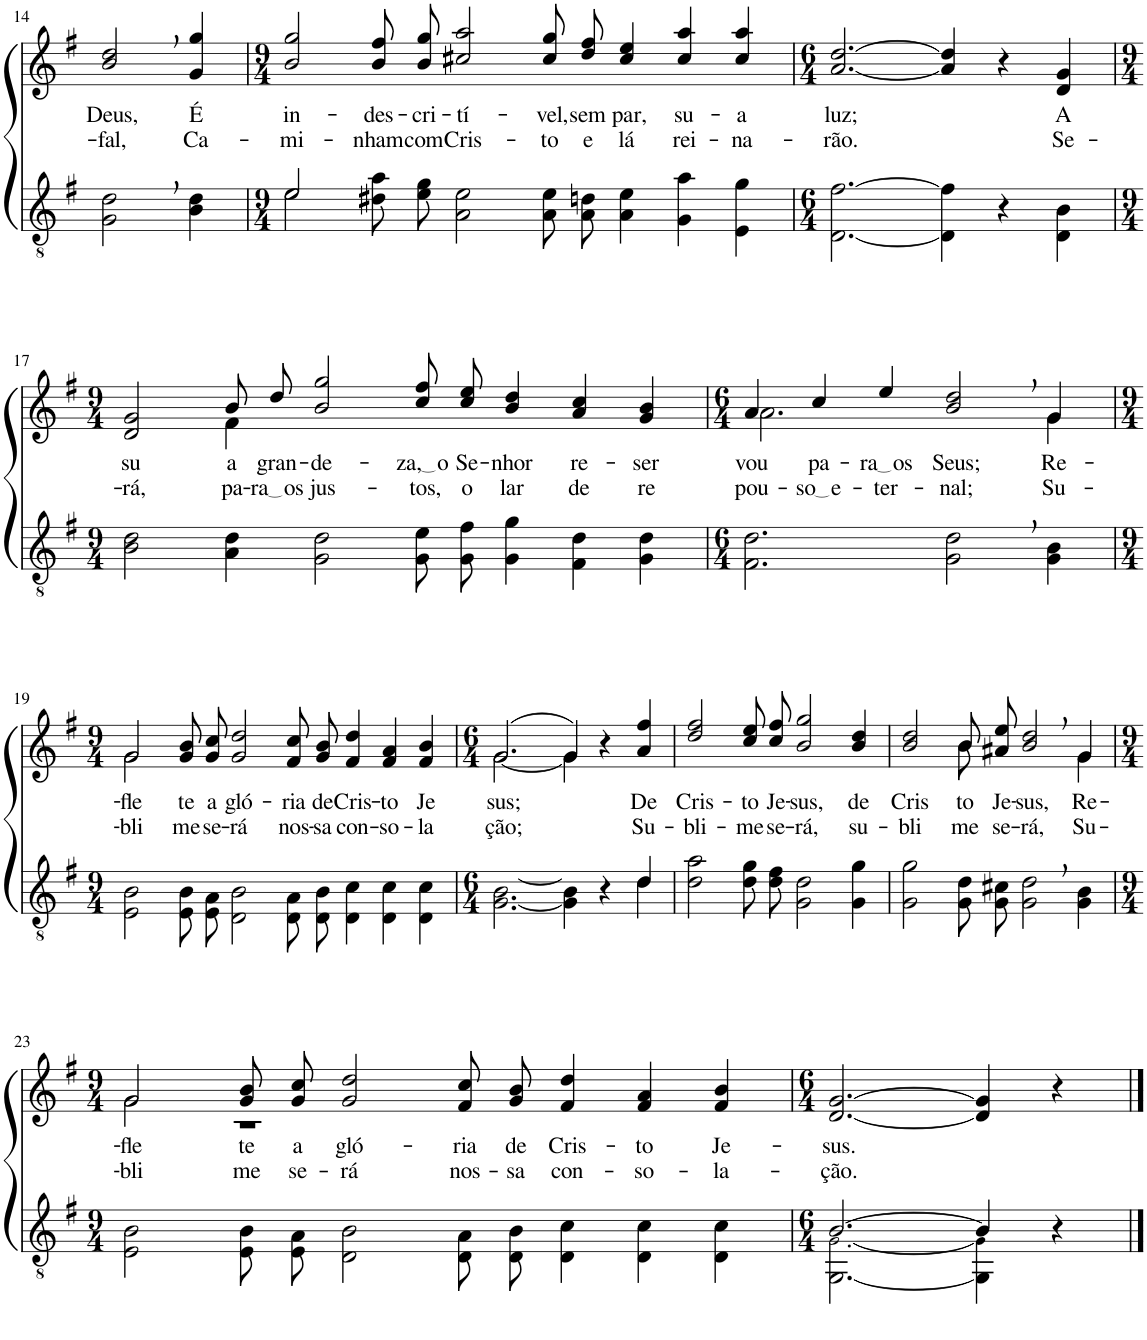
**kern	**kern	**text	**text
*part2	*part1	*part1	*part1
*staff2	*staff1	*staff1	*staff1
*I"Parte III e IV	*I"Parte I e II	*	*
!!LO:PB:g=z
*clefGv2	*clefG2	*	*
*Trd4c7	*Trd4c7	*	*
*k[f#]	*k[f#]	*	*
*M6/4	*M6/4	*	*
=14	=14	=14	=14
!	!	!LO:LY:b	!LO:LY:b
2G\, 2d\,	2b/, 2dd/,	Deus,	fal,
!	!	!LO:LY:b	!LO:LY:b
4B\ 4d\	4g/ 4gg/	É	Ca-
=15	=15	=15	=15
*M9/4	*M9/4	*	*
*^	*	*	*
!	!	!	!LO:LY:b	!LO:LY:b
2e/	2e\	2b/ 2gg/	in-	-mi-
!	!	!	!LO:LY:b	!LO:LY:b
1ryy	8d#X\ 8a\L	8b\ 8ff#\L	-des-	-nham
!	!	!	!LO:LY:b	!LO:LY:b
.	8e\ 8g\J	8b\ 8gg\J	-cri-	com
!	!	!	!LO:LY:b	!LO:LY:b
.	2A\ 2e\	2cc#X/ 2aa/	-tí-	Cris-
!	!	!	!LO:LY:b	!LO:LY:b
.	8A\ 8e\L	8cc#\ 8gg\L	-vel,	-to
!	!	!	!LO:LY:b	!LO:LY:b
.	8A\ 8dn\J	8dd\ 8ff#\J	sem	e
!	!	!	!LO:LY:b	!LO:LY:b
2ryy	4A\ 4e\	4cc#/ 4ee/	par,	lá
!	!	!	!LO:LY:b	!LO:LY:b
.	4G\ 4a\	4cc#/ 4aa/	su-	rei-
!	!	!	!LO:LY:b	!LO:LY:b
4ryy	4E\ 4g\	4cc#/ 4aa/	-a	-na-
*v	*v	*	*	*
=16	=16	=16	=16
*M6/4	*M6/4	*	*
*^	*	*	*
!	!	!	!LO:LY:b	!LO:LY:b
*v	*v	*	*	*
[2.D\ [2.f#\	[2.a/ [2.dd/	luz;	-rão.
4D\] 4f#\]	4a/] 4dd/]	.	.
4r	4r	.	.
!	!	!LO:LY:b	!LO:LY:b
4D\ 4B\	4d/ 4g/	A	Se-
!!LO:LB:g=z
=17	=17	=17	=17
*M9/4	*M9/4	*	*
!	!	!LO:LY:b	!LO:LY:b
*	*^	*	*
2B\ 2d\	2d/ 2g/	2ryy	su-	-rá,
!	!	!	!LO:LY:b	!LO:LY:b
4A\ 4d\	8b/L	4f#\	-a	pa-
!	!	!	!LO:LY:b	!LO:LY:b
.	8dd/J	.	gran-	ra os
!	!	!	!LO:LY:b	!LO:LY:b
2G\ 2d\	2b/ 2gg/	1.ryy	-de-	jus-
!	!	!	!LO:LY:b	!LO:LY:b
8G\ 8e\L	8cc\ 8ff#\L	.	za, o	-tos,
!	!	!	!LO:LY:b	!LO:LY:b
8G\ 8f#\J	8cc\ 8ee\J	.	Se-	o
!	!	!	!LO:LY:b	!LO:LY:b
4G\ 4g\	4b/ 4dd/	.	-nhor	lar
!	!	!	!LO:LY:b	!LO:LY:b
4F#\ 4d\	4a/ 4cc/	.	re-	de
!	!	!	!LO:LY:b	!LO:LY:b
4G\ 4d\	4g/ 4b/	.	-ser-	re-
=18	=18	=18	=18	=18
*M6/4	*M6/4	*	*	*
!	!	!	!LO:LY:b	!LO:LY:b
2.F#\ 2.d\	4a/	2.a\	-vou	-pou-
!	!	!	!LO:LY:b	!LO:LY:b
.	4cc/	.	pa-	so e
!	!	!	!LO:LY:b	!LO:LY:b
.	4ee/	.	ra os	-ter-
!	!	!	!LO:LY:b	!LO:LY:b
2G\, 2d\,	2b/, 2dd/,	2ryy	Seus;	-nal;
!	!	!	!LO:LY:b	!LO:LY:b
4G\ 4B\	4g/	4g\	Re-	Su-
!!LO:LB:g=z	!!
=19	=19	=19	=19	=19
*M9/4	*M9/4	*	*	*
!	!	!	!LO:LY:b	!LO:LY:b
2E\ 2B\	2g/	2g\	-fle-	-bli-
!	!	!	!LO:LY:b	!LO:LY:b
8E/ 8B/L	8g/ 8b/L	1..ryy	-te	-me
!	!	!	!LO:LY:b	!LO:LY:b
8E/ 8A/J	8g/ 8cc/J	.	a	se-
!	!	!	!LO:LY:b	!LO:LY:b
2D\ 2B\	2g/ 2dd/	.	gló-	-rá
!	!	!	!LO:LY:b	!LO:LY:b
8D/ 8A/L	8f#/ 8cc/L	.	-ria	nos-
!	!	!	!LO:LY:b	!LO:LY:b
8D/ 8B/J	8g/ 8b/J	.	de	-sa
!	!	!	!LO:LY:b	!LO:LY:b
4D\ 4c\	4f#/ 4dd/	.	Cris-	con-
!	!	!	!LO:LY:b	!LO:LY:b
4D\ 4c\	4f#/ 4a/	.	-to	-so-
!	!	!	!LO:LY:b	!LO:LY:b
4D\ 4c\	4f#/ 4b/	.	Je-	-la-
=20	=20	=20	=20	=20
*M6/4	*M6/4	*	*	*
*^	*	*	*	*
!	!	!	!	!LO:LY:b	!LO:LY:b
1ryy	[2.G\ [2.B\	(2.g/	[2.g\	-sus;	-ção;
.	4G\] 4B\]	4g/)	4g\]	.	.
4r	4ryy	4r	2ryy	.	.
!	!	!	!	!LO:LY:b	!LO:LY:b
4d/	4d\	4a/ 4ff#/	.	De	Su-
*	*	*v	*v	*	*
=21	=21	=21	=21	=21
!	!	!	!LO:LY:b	!LO:LY:b
*v	*v	*	*	*
2d\ 2a\	2dd/ 2ff#/	Cris-	-bli-
!	!	!LO:LY:b	!LO:LY:b
8d\ 8g\L	8cc\ 8ee\L	-to	-me
!	!	!LO:LY:b	!LO:LY:b
8d\ 8f#\J	8cc\ 8ff#\J	Je-	se-
!	!	!LO:LY:b	!LO:LY:b
2G\ 2d\	2b/ 2gg/	-sus,	-rá,
!	!	!LO:LY:b	!LO:LY:b
4G\ 4g\	4b/ 4dd/	de	su-
=22	=22	=22	=22
!	!	!LO:LY:b	!LO:LY:b
*	*^	*	*
2G\ 2g\	2b/ 2dd/	2ryy	Cris-	-bli-
!	!	!	!LO:LY:b	!LO:LY:b
8G/ 8d/L	8b\L	8b\	-to	-me
!	!	!	!LO:LY:b	!LO:LY:b
8G/ 8c#X/J	8a#X\ 8ee\J	8ryy	Je-	se-
!	!	!	!LO:LY:b	!LO:LY:b
*	*v	*v	*	*
2G\, 2d\,	2b/, 2dd/,	-sus,	-rá,
*	*^	*	*
!	!	!	!LO:LY:b	!LO:LY:b
4G\ 4B\	4g/	4g\	Re-	Su-
!!LO:LB:g=z	!!
=23	=23	=23	=23	=23
*M9/4	*M9/4	*	*	*
!	!	!	!LO:LY:b	!LO:LY:b
2E\ 2B\	2g/	2g\	-fle-	-bli-
!	!	!	!LO:LY:b	!LO:LY:b
8E/ 8B/L	8g/ 8b/L	1r	-te	-me
!	!	!	!LO:LY:b	!LO:LY:b
8E/ 8A/J	8g/ 8cc/J	.	a	se-
!	!	!	!LO:LY:b	!LO:LY:b
2D\ 2B\	2g/ 2dd/	.	gló-	-rá
!	!	!	!LO:LY:b	!LO:LY:b
8D/ 8A/L	8f#/ 8cc/L	.	-ria	nos-
!	!	!	!LO:LY:b	!LO:LY:b
8D/ 8B/J	8g/ 8b/J	.	de	-sa
!	!	!	!LO:LY:b	!LO:LY:b
4D\ 4c\	4f#/ 4dd/	2.ryy	Cris-	con-
!	!	!	!LO:LY:b	!LO:LY:b
4D\ 4c\	4f#/ 4a/	.	-to	-so-
!	!	!	!LO:LY:b	!LO:LY:b
4D\ 4c\	4f#/ 4b/	.	Je-	-la-
*	*v	*v	*	*
=24	=24	=24	=24
*M6/4	*M6/4	*	*
*^	*	*	*
!	!	!	!LO:LY:b	!LO:LY:b
[2.B/	[2.GG\ [2.G!\	[2.d/ [2.g/	-sus.	-ção.
4B/]	4GG\] 4G!\]	4d/] 4g/]	.	.
4r	4ryy	4r	.	.
*v	*v	*	*	*
==	==	==	==
*-	*-	*-	*-
